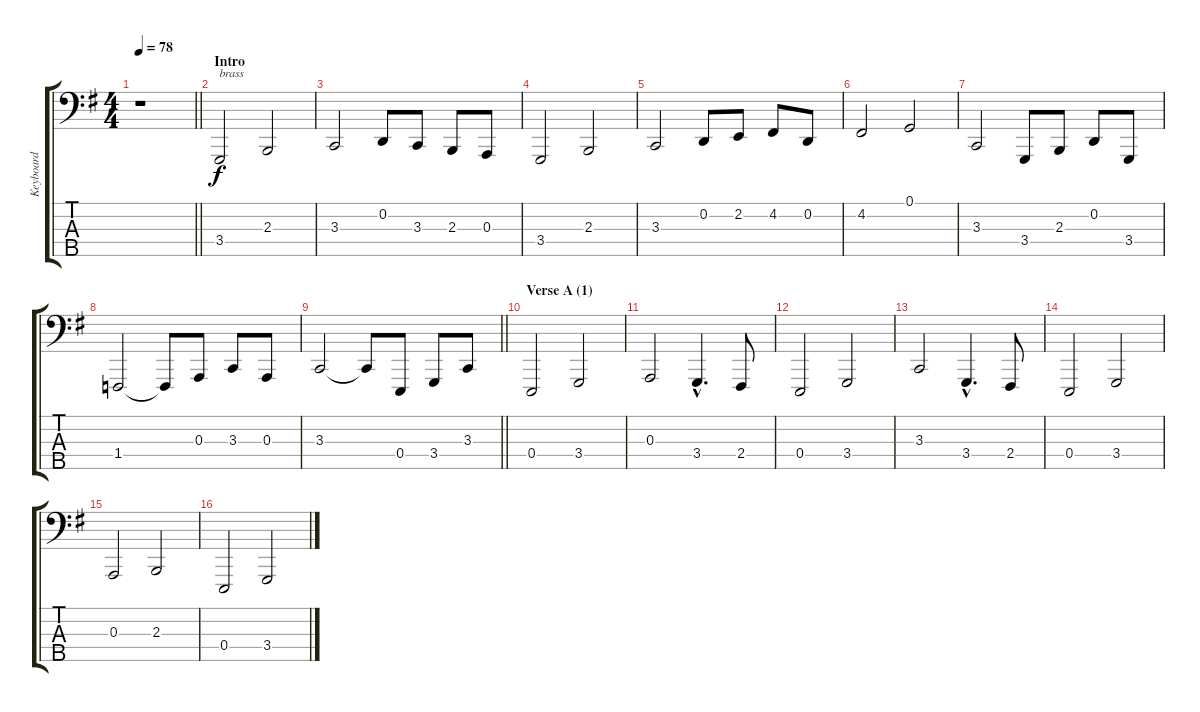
\track ("Keyboard" "Keyboard") {instrument brasssection}
\staff {score tabs}
\tuning (G2 D2 A1 E1 B0) {hide}
\ts (4 4)
\tempo 78
\clef f4
\barLineRight lightlight
\ks g
r.1{dy f instrument brasssection} |
\section ("" "Intro")
3.4.2{txt "brass"} 2.3.2 |
3.3.2 0.2.8 3.3.8 2.3.8 0.3.8 |
3.4.2 2.3.2 |
3.3.2 0.2.8 2.2.8 4.2.8 0.2.8 |
4.2.2 0.1.2 |
3.3.2 3.4.8 2.3.8 0.2.8 3.4.8 |
1.4.2 1.4{t}.8 0.3.8 3.3.8 0.3.8 |
\barLineRight lightlight
3.3.2 3.3{t}.8 0.4.8 3.4.8 3.3.8 |
\section ("" "Verse A (1)")
0.4.2 3.4.2 |
0.3.2 3.4{hac}.4{d} 2.4.8 |
0.4.2 3.4.2 |
3.3.2 3.4{hac}.4{d} 2.4.8 |
0.4.2 3.4.2 |
0.3.2 2.3.2 |
0.4.2 3.4.2
